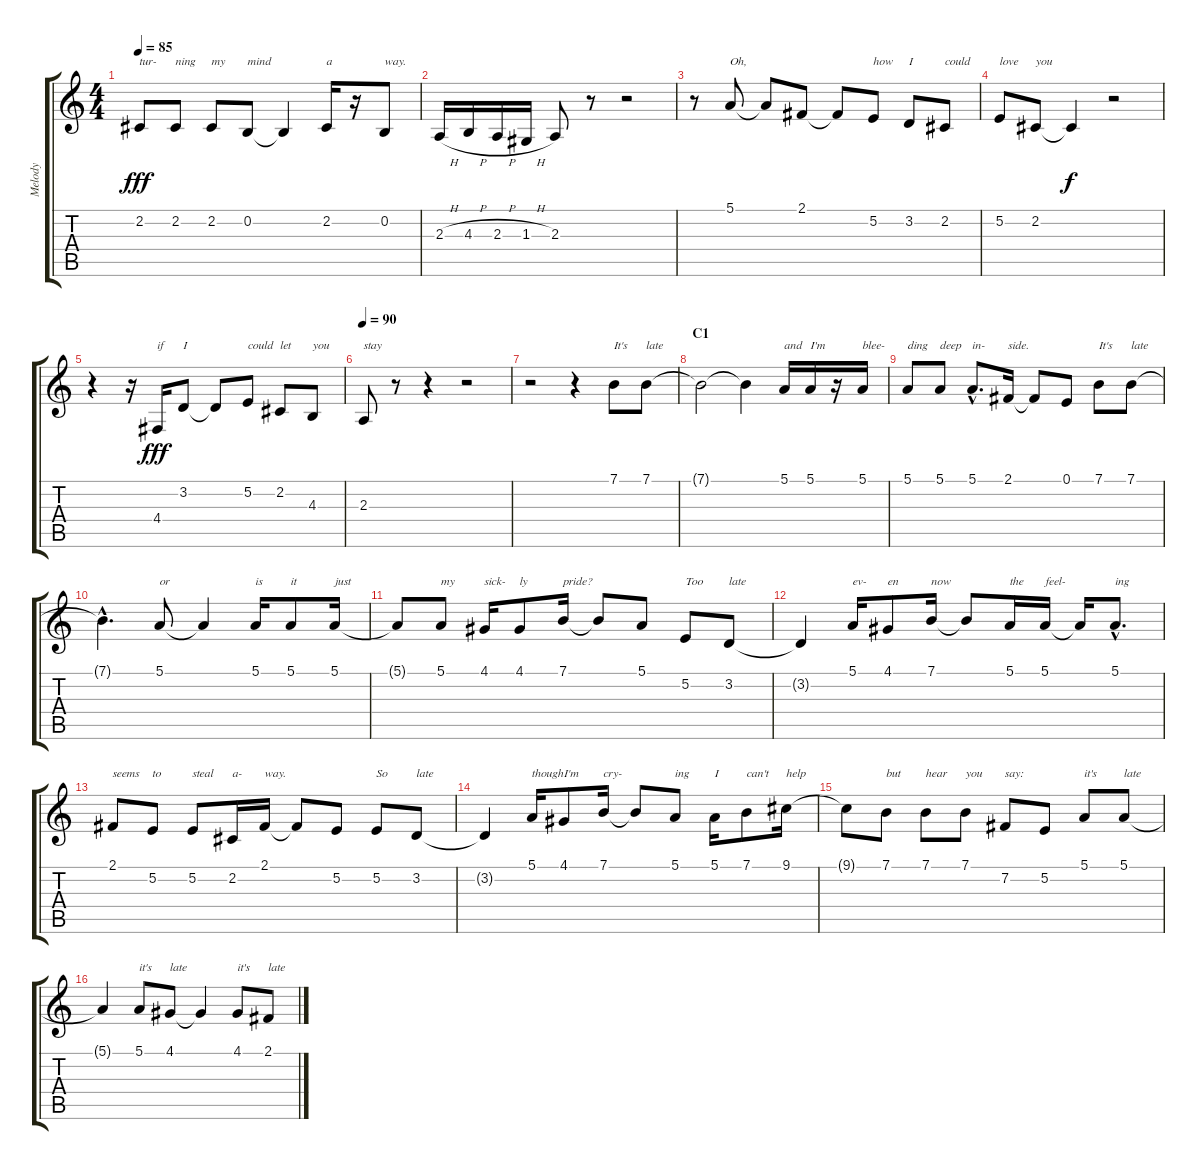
\track ("Melody" "Melody") {instrument lead6voice}
\staff {score tabs}
\tuning (E4 B3 G3 D3 A2 E2) {hide}
\ts (4 4)
\tempo 85
\clef g2
\ks c
2.2.8{txt "tur-" dy fff} 2.2.8{txt "ning"} 2.2.8{txt "my"} 0.2.8{txt "mind"} 0.2{t}.4 2.2.16{txt "a"} r.16 0.2.8{txt "way."} |
2.3{h}.16 4.3{h}.16 2.3{h}.16 1.3{h}.16 2.3.8 r.8 r.2 |
r.8 5.1.8{txt "Oh,"} 5.1{t}.8 2.1.8 2.1{t}.8 5.2.8{txt "how"} 3.2.8{txt "I"} 2.2.8{txt "could"} |
5.2.8{txt "love"} 2.2.8{txt "you"} 2.2{t}.4{dy f} r.2 |
r.4 r.16 4.4.16{txt "if" dy fff} 3.2.8{txt "I"} 3.2{t}.8 5.2.8{txt "could"} 2.2.8{txt "let"} 4.3.8{txt "you"} |
\tempo 90
2.3.8{txt "stay"} r.8 r.4 r.2 |
r.2 r.4 7.1.8{txt "It's"} 7.1.8{txt "late"} |
\section ("" "C1")
7.1{t}.2 7.1{t}.4 5.1.16{txt "and"} 5.1.16{txt "I'm"} r.16 5.1.16{txt "blee-"} |
5.1.8{txt "ding"} 5.1.8{txt "deep"} 5.1{hac}.8{d txt "in-"} 2.1.16{txt "side."} 2.1{t}.8 0.1.8 7.1.8{txt "It's"} 7.1.8{txt "late"} |
7.1{hac t}.4{d} 5.1.8{txt "or"} 5.1{t}.4 5.1.16{txt "is"} 5.1.8{txt "it"} 5.1.16{txt "just"} |
5.1{t}.8 5.1.8{txt "my"} 4.1.16{txt "sick-"} 4.1.8{txt "ly"} 7.1.16{txt "pride?"} 7.1{t}.8 5.1.8 5.2.8{txt "Too"} 3.2.8{txt "late"} |
3.2{t}.4 5.1.16{txt "ev-"} 4.1.8{txt "en"} 7.1.16{txt "now"} 7.1{t}.8 5.1.16{txt "the"} 5.1.16{txt "feel-"} 5.1{t}.16 5.1{hac}.8{d txt "ing"} |
2.1.8{txt "seems"} 5.2.8{txt "to"} 5.2.8{txt "steal"} 2.2.16{txt "a-"} 2.1.16{txt "way."} 2.1{t}.8 5.2.8 5.2.8{txt "So"} 3.2.8{txt "late"} |
3.2{t}.4 5.1.16{txt "though"} 4.1.8{txt "I'm"} 7.1.16{txt "cry-"} 7.1{t}.8 5.1.8{txt "ing"} 5.1.16{txt "I"} 7.1.8{txt "can't"} 9.1.16{txt "help"} |
9.1{t}.8 7.1.8{txt "but"} 7.1.8{txt "hear"} 7.1.8{txt "you"} 7.2.8{txt "say:"} 5.2.8 5.1.8{txt "it's"} 5.1.8{txt "late"} |
5.1{t}.4 5.1.8{txt "it's"} 4.1.8{txt "late"} 4.1{t}.4 4.1.8{txt "it's"} 2.1.8{txt "late"}
